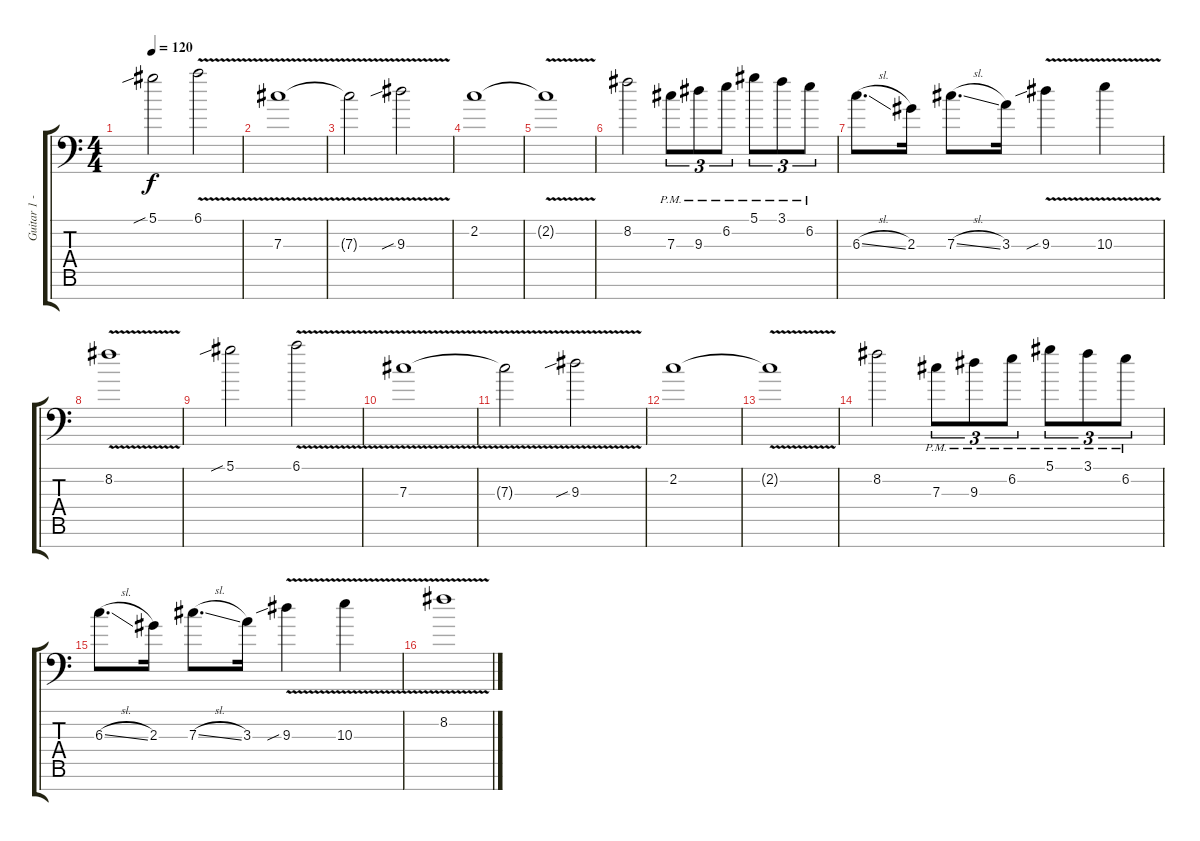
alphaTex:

\track ("Guitar 1 - Left Dist." "Guitar 1 -") {instrument distortionguitar}
\staff {score tabs}
\tuning (Eb4 Bb3 Gb3 Db3 Ab2 Eb2 Ab1) {hide}
\ts (4 4)
\tempo 120
\clef f4
\ks c
5.1{sib}.2{dy f} 6.1{v}.2 |
7.3{v}.1 |
7.3{t}.2 9.3{v sib}.2 |
2.2.1 |
2.2{v t}.1 |
8.2.2 7.3{pm}.8{tu (3 2)} 9.3{pm}.8{tu (3 2)} 6.2{pm}.8{tu (3 2)} 5.1{pm}.8{tu (3 2)} 3.1{pm}.8{tu (3 2)} 6.2{pm}.8{tu (3 2)} |
6.3{sl}.8{d} 2.3.16 7.3{sl}.8{d} 3.3.16 9.3{v sib}.4 10.3{v}.4 |
8.2{v}.1 |
5.1{sib}.2 6.1{v}.2 |
7.3{v}.1 |
7.3{t}.2 9.3{v sib}.2 |
2.2.1 |
2.2{v t}.1 |
8.2.2 7.3{pm}.8{tu (3 2)} 9.3{pm}.8{tu (3 2)} 6.2{pm}.8{tu (3 2)} 5.1{pm}.8{tu (3 2)} 3.1{pm}.8{tu (3 2)} 6.2{pm}.8{tu (3 2)} |
6.3{sl}.8{d} 2.3.16 7.3{sl}.8{d} 3.3.16 9.3{v sib}.4 10.3{v}.4 |
8.2{v}.1
